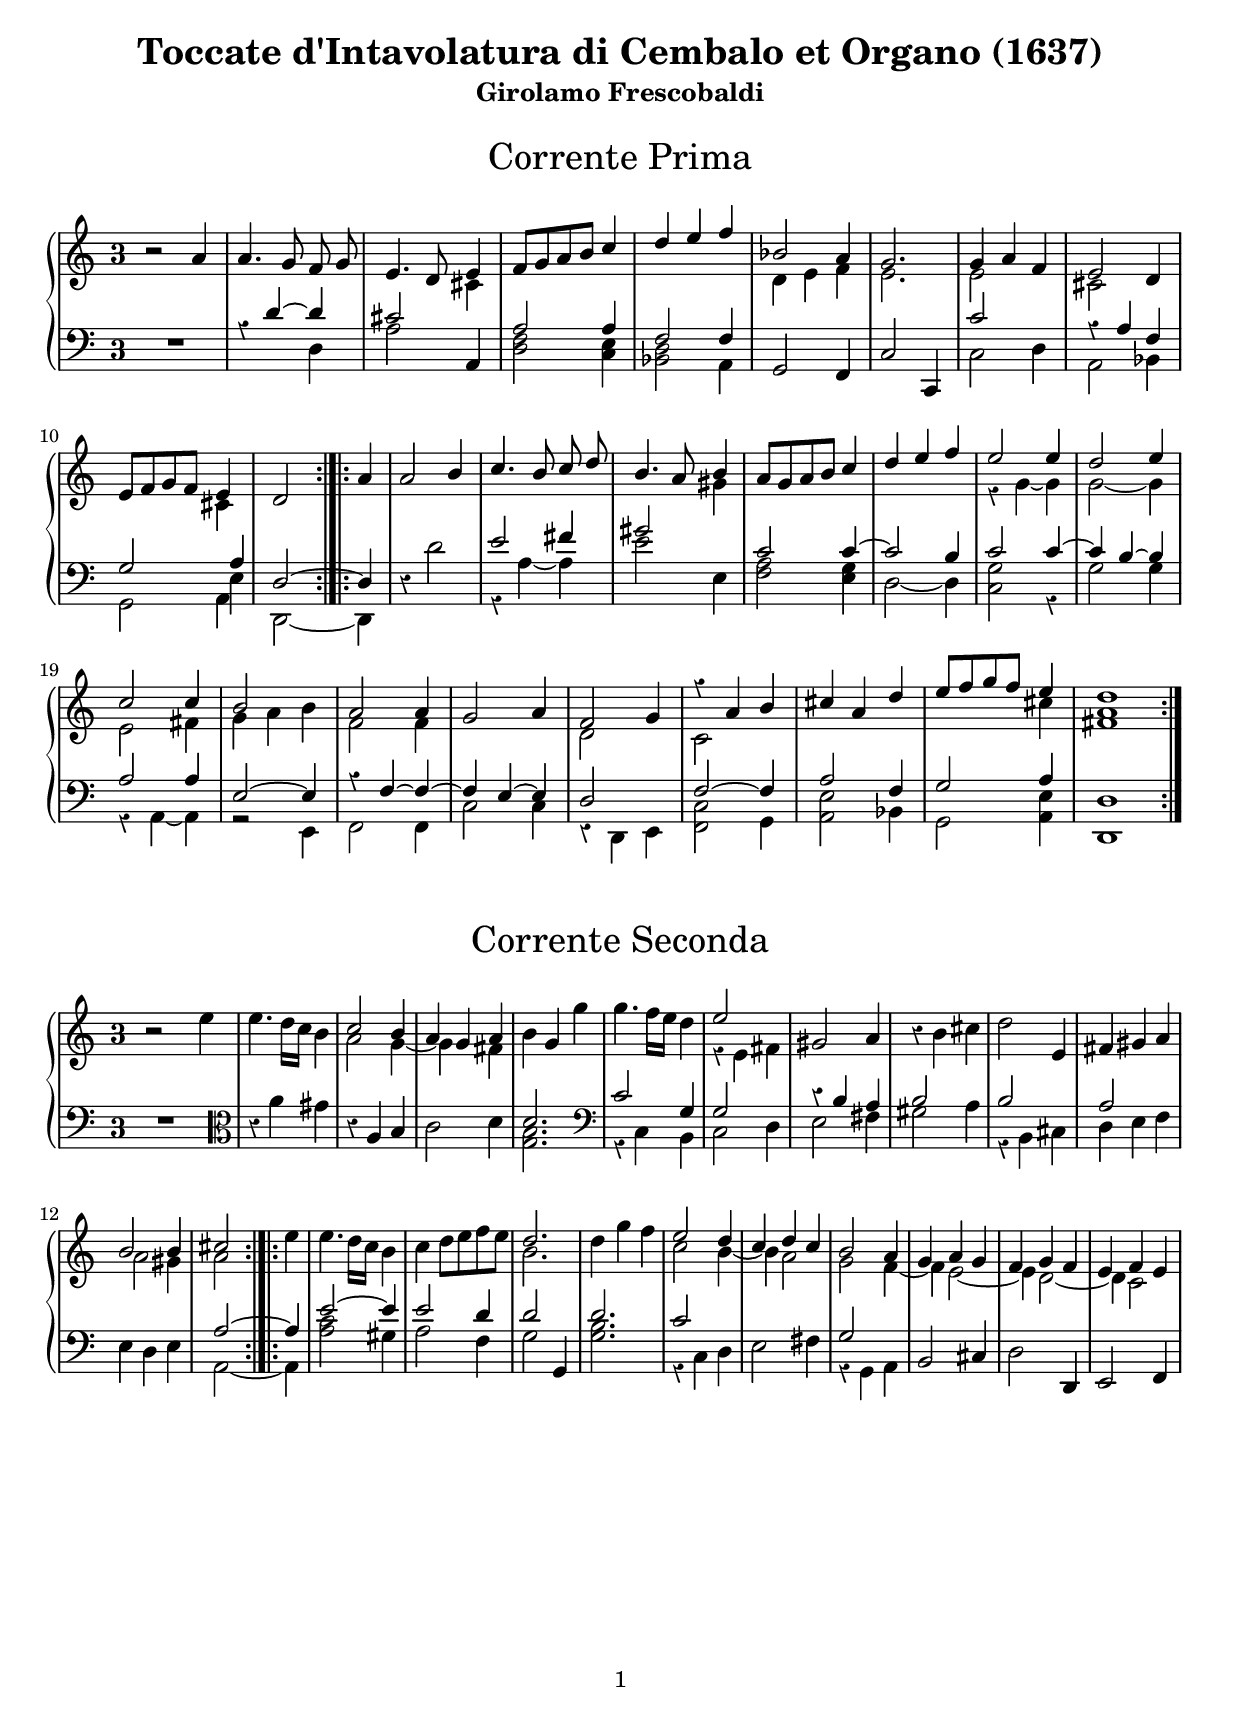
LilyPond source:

\version "2.18.2"
\language "english"

#(set-default-paper-size "a4")

\paper {
	top-margin = .8\cm
	bottom-margin = 0.8\cm
	max-systems-per-page = 7
	print-all-headers = ##t

	% Page numbers bottom, centered
	% From Lilypond Notation Reference section 3.2.2 Custom titles headers and footers
	print-page-number = ##t
	print-first-page-number = ##t
	oddHeaderMarkup = \markup \null
	evenHeaderMarkup = \markup \null
	oddFooterMarkup = \markup {
		\fill-line {
			\on-the-fly \print-page-number-check-first
			\fromproperty #'page:page-number-string
		}
	}
	evenFooterMarkup = \oddFooterMarkup
	}

\layout {
 	indent = #0
}


% Global title
\header {
	title = "Toccate d'Intavolatura di Cembalo et Organo (1637)"
	subtitle = "Girolamo Frescobaldi"
	composer = " " % To make space below title
}


%%%%%%%%%%%%%%%%%%%%%%
%%  Corrente Prima  %%
%%%%%%%%%%%%%%%%%%%%%%

CorrI_upst = \relative c'' {
	\clef treble
	\time 3/4
	r2 a4 | a4. \autoBeamOff g8 f g \autoBeamOn |
	e4. d8 <<e4 \\ cs>>| \override Stem.direction=#UP f8 g a b c4 |
	d e f \revert Stem.directon | <<{bf,2 a4} \\ {d, e f}>> |
	<< g2. \\ e>> | << {g4 a} \\ e2>> f4 |
	<<e2 \\ cs>> d4 | e8 f g f <<e4 \\cs >> |
	d2 \bar ":|.|:" a'4 | a2 b4 |
	c4. \autoBeamOff b8 c d \autoBeamOn | b4. a8 <<b4 \\ gs>> |
	a8 g a b c4 | d e f |
	<<{e2 e4} \\ {r4 g, ~ g}>> | <<{d'2 e4} \\ {g,2 ~ g4}>> |
	<<{c2 c4} \\ {e,2 fs4}>> | <<{b2 s4} \\ {g4 a b}>> |
	<<{a2 a4} \\ {f2 f4}>> | g2 a4 |
	<<{f2 g4} \\ {d2 s4}>> | <<{r4 a' b} \\ {c,2 s4}>> |
	cs'4 a d | e8 f g f <<e4 \\ cs>> |
	<<d1*3/4 a fs>>
	\bar ":|."
	}

CorrI_downst = \relative c' {
	\clef bass
	R2. | << {r4 d ~ d } \\ {s2 d,4}>> |
	<<cs'2 \\ a>> a,4 | <<a'2 \\ f d>> <<a'4 \\ e c>> |
	<<f2 \\ d bf>> <<f'4 \\ a,>> | g2 f4 |
	c'2 c,4 | <<c''2 \\ c,>> d4 |
	<<{r a'4 f} \\ {a,2 bf4}>> | <<g'2 \\ g,>> <<a'4 \\ e \\ \override Stem.direction=#DOWN a,\revert Stem.directon >> |
	<<{d2 ~ d4} \\ {d,2 ~ d4}>> | r4 d''2 |
	<<{e2 fs4} \\ {r4 a, ~ a}>> | <<gs'2 \\ e>> e,4 |
	<<c'2 \\ a f>> <<c'4 ~ \\ g e>> | <<c'2 \\ d, ~>> <<b'4 \\ d,>> |
	<<c'2 \\ g c,>> <<c'4 ~ \\ r>> | <<{c4 b ~ b} \\ {g2 g4}>> |
	<<{a2 a4} \\ {r4 a, ~ a}>> | <<{e'2 ~ e4} \\ {r2 e,4}>> |
	<<{r4 f' ~ f ~} \\ {f,2 f4}>> | <<{f'4 e ~ e} \\ {c2 c4}>> |
	<<{d2 s4} \\ {r4 d, e}>> | <<f'2 ~ \\ c f,>> <<f'4 \\ g,>> |
	<<a'2 \\ e a,>> <<f'4 \\ bf,>> | <<g'2 \\ g,>> <<a'4 \\ e a,>> |
	<<d1*3/4 d,>>
	}


\score {
	\header {
		title = \markup {\medium "Corrente Prima" }
		composer = ##f
		subtitle = ##f
	}
	\new PianoStaff <<
	\new Staff = "up" {
		#(set-accidental-style 'forget)
		\override Staff.TimeSignature.style = #'single-digit
		\override Staff.Rest.style = #'classical
		\override Script.padding = #0.55
		\CorrI_upst
		}
	\new Staff = "down" {
		#(set-accidental-style 'forget)
		\override Staff.TimeSignature.style = #'single-digit
		\override Staff.Rest.style = #'classical
		\override Script.padding = #0.2
		\CorrI_downst
		}
	>>
}



%%%%%%%%%%%%%%%%%%%%%%%%
%%  Corrente Seconda  %%
%%%%%%%%%%%%%%%%%%%%%%%%

CorrII_upst = \relative c'' {
	\clef treble
	\time 3/4
	r2 e4 | e4. d16 c b4 |
	<<{c2 b4} \\ {a2 g4 ~ }>> | <<a \\ g>> g <<a \\ fs>> |
	b g g' | g4. f16 e d4 |
	<<{e2 s4} \\ {r4 e, fs}>> | gs2 a4 |
	r b cs | d2 e,4 |
	fs gs a | <<{b2 b4} \\ {a2 gs4}>> |
	<<cs2 \\ a>> \bar ":|.|:" e'4 | e4. d16 c b4 |
	c4 d8 e f e | <<d2. \\ b>> |
	d4 g f | <<{e2 d4} \\ {c2 b4~}>> |
	<<{c4 d c} \\ {b4 a2}>> | <<{b2 a4} \\ {g2 f4~}>> |
	<<{g4 a g} \\ {f4 e2~}>> | <<{f4 g f} \\ {e4 d2~}>> |
	<<{e4 f e} \\ {d4 c2}>> |
	}

CorrII_downst = \relative c'' {
	\clef bass
	R2. | \clef alto r4 a gs |
	r a, b | c2 d4 |
	<<d2. \\ b g>> | \clef bass <<{c2 g4} \\ {r4 c, b}>> |
	<< g'2 \\ c, >> d4 | <<{r4 b' a} \\ {e2 fs4}>> |
	<<b2 \\ gs>> a4 | <<{b2 s4} \\ {r4 b, cs}>> |
	<<{a'2 s4} \\ {d,4 e f}>> | e d e |
	<<{a2 ~ a4} \\ {a,2 ~ a4}>> | <<e''2 ~ \\ c a>> <<e'4 \\ gs,>> |
	<<{e'2 d4} \\ {a2 f4}>> | <<d'2 \\ g,>> g,4 |
	<<d''2. \\ b g>> | <<{c2 s4} \\ {r4 c, d}>> |
	e2 fs4 | <<{g2 s4} \\ {r4 g, a}>> |
	b2 cs4 | d2 d,4 |
	e2 f4 |
	}


\score {
	\header {
		title = \markup {\medium "Corrente Seconda" }
		composer = ##f
		subtitle = ##f
	}
	\new PianoStaff <<
	\new Staff = "up" {
		#(set-accidental-style 'forget)
		\override Staff.TimeSignature.style = #'single-digit
		\override Staff.Rest.style = #'classical
		\override Script.padding = #0.55
		\CorrII_upst
		}
	\new Staff = "down" {
		#(set-accidental-style 'forget)
		\override Staff.TimeSignature.style = #'single-digit
		\override Staff.Rest.style = #'classical
		\override Script.padding = #0.2
		\CorrII_downst
		}
	>>
}

